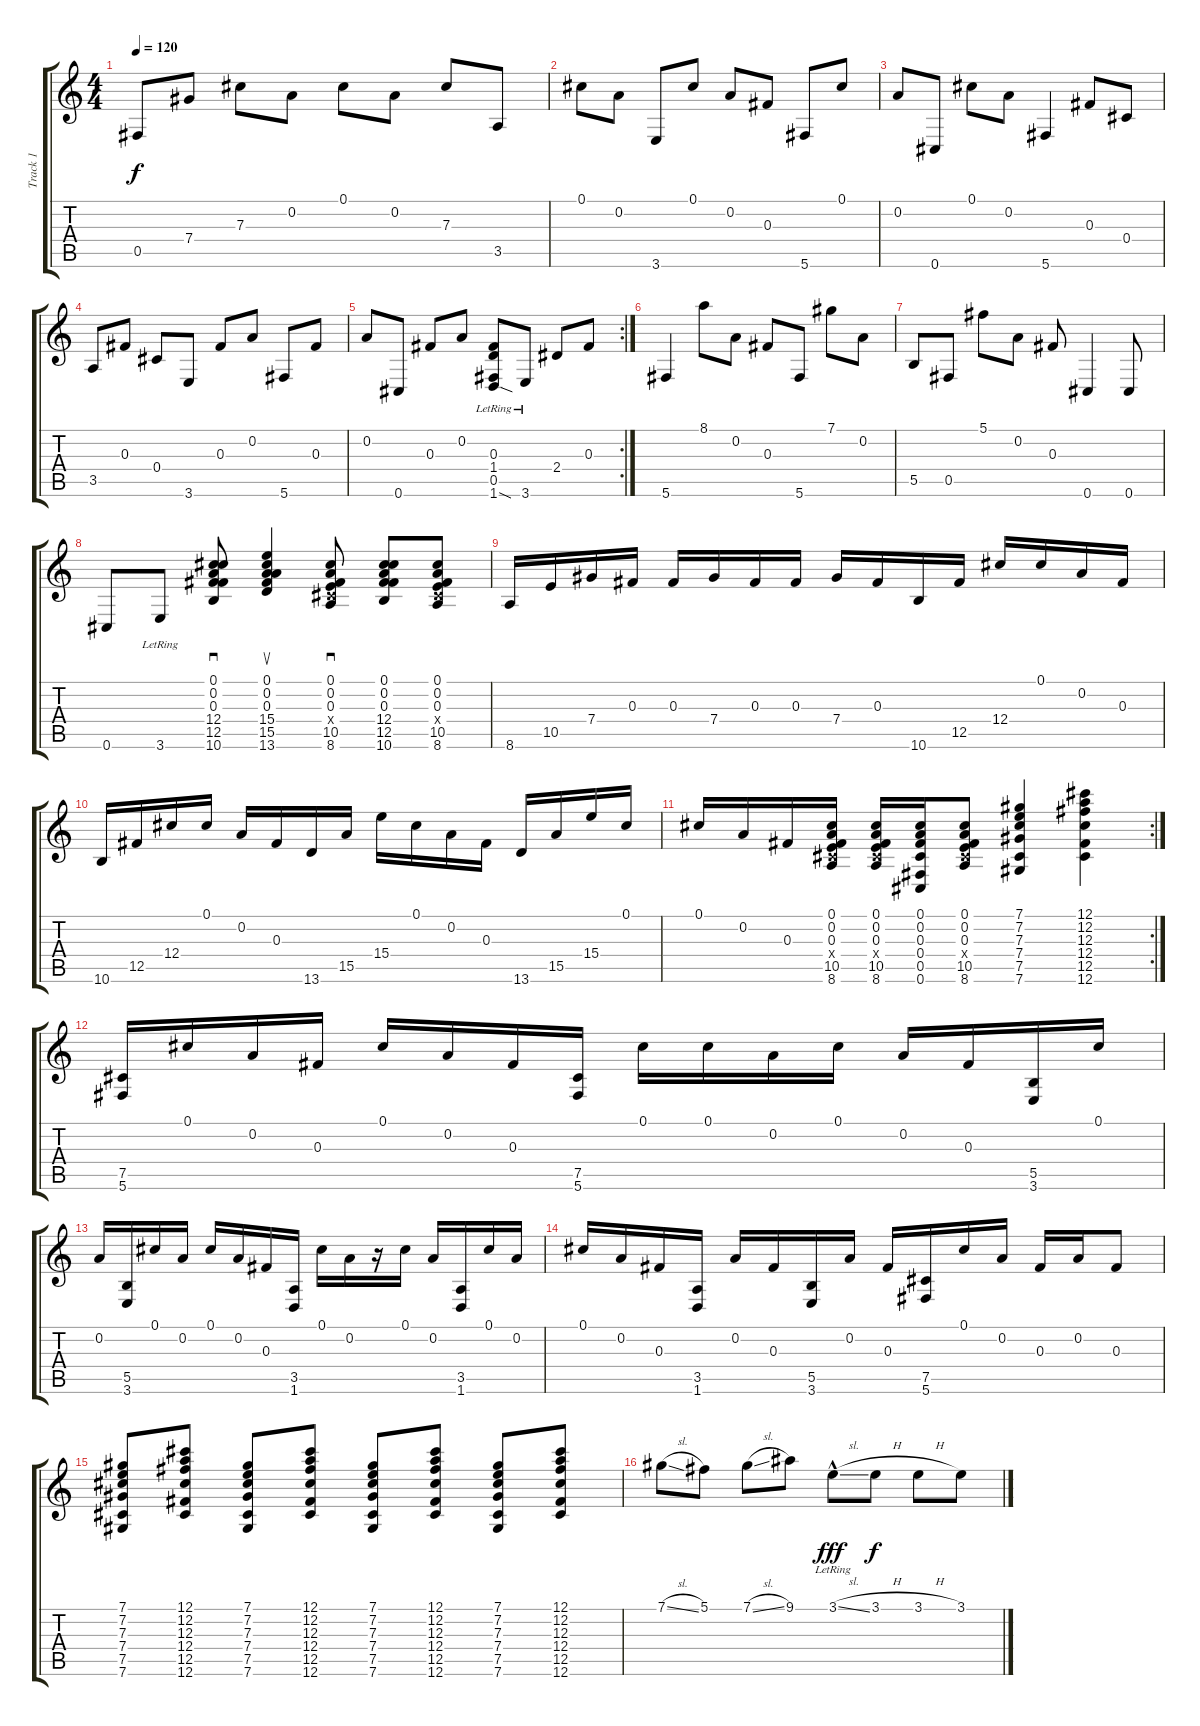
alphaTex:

\track ("Track 1" "Track 1") {instrument acousticguitarsteel}
\staff {score tabs}
\tuning (Db4 A3 Gb3 Db3 Gb2 Db2) {hide}
\ts (4 4)
\tempo 120
\clef g2
\ks c
0.5.8{dy f} 7.4.8 7.3.8 0.2.8 0.1.8 0.2.8 7.3.8 3.5.8 |
0.1.8 0.2.8 3.6.8 0.1.8 0.2.8 0.3.8 5.6.8 0.1.8 |
0.2.8 0.6.8 0.1.8 0.2.8 5.6.4 0.3.8 0.4.8 |
3.5.8 0.3.8 0.4.8 3.6.8 0.3.8 0.2.8 5.6.8 0.3.8 |
\rc 2
0.2.8 0.6.8 0.3.8 0.2.8 (0.3{lr} 1.4{lr} 0.5{lr} 1.6{sod lr}).8 3.6{lr}.8 2.4.8 0.3.8 |
5.6.4 8.1.8 0.2.8 0.3.8 5.6.8 7.1.8 0.2.8 |
5.5.8 0.5.8 5.1.8 0.2.8 0.3.8 0.6.4 0.6.8 |
0.6.8 3.6{lr}.8 (0.1 0.2 0.3 12.4 12.5 10.6).8{sd} (0.1 0.2 0.3 15.4 15.5 13.6).4{su} (0.1 0.2 0.3 0.4{x} 10.5 8.6).8{sd} (0.1 0.2 0.3 12.4 12.5 10.6).8 (0.1 0.2 0.3 0.4{x} 10.5 8.6).8 |
8.6.16 10.5.16 7.4.16 0.3.16 0.3.16 7.4.16 0.3.16 0.3.16 7.4.16 0.3.16 10.6.16 12.5.16 12.4.16 0.1.16 0.2.16 0.3.16 |
10.6.16 12.5.16 12.4.16 0.1.16 0.2.16 0.3.16 13.6.16 15.5.16 15.4.16 0.1.16 0.2.16 0.3.16 13.6.16 15.5.16 15.4.16 0.1.16 |
\rc 2
0.1.16 0.2.16 0.3.16 (0.1 0.2 0.3 0.4{x} 10.5 8.6).16 (0.1 0.2 0.3 0.4{x} 10.5 8.6).16 (0.1 0.2 0.3 0.4 0.5 0.6).16 (0.1 0.2 0.3 0.4{x} 10.5 8.6).8 (7.1 7.2 7.3 7.4 7.5 7.6).4 (12.1 12.2 12.3 12.4 12.5 12.6).4 |
(7.5 5.6).16 0.1.16 0.2.16 0.3.16 0.1.16 0.2.16 0.3.16 (7.5 5.6).16 0.1.16 0.1.16 0.2.16 0.1.16 0.2.16 0.3.16 (5.5 3.6).16 0.1.16 |
0.2.16 (5.5 3.6).16 0.1.16 0.2.16 0.1.16 0.2.16 0.3.16 (3.5 1.6).16 0.1.16 0.2.16 r.16 0.1.16 0.2.16 (3.5 1.6).16 0.1.16 0.2.16 |
0.1.16 0.2.16 0.3.16 (3.5 1.6).16 0.2.16 0.3.16 (5.5 3.6).16 0.2.16 0.3.16 (7.5 5.6).16 0.1.16 0.2.16 0.3.16 0.2.16 0.3.8 |
(7.1 7.2 7.3 7.4 7.5 7.6).8 (12.1 12.2 12.3 12.4 12.5 12.6).8 (7.1 7.2 7.3 7.4 7.5 7.6).8 (12.1 12.2 12.3 12.4 12.5 12.6).8 (7.1 7.2 7.3 7.4 7.5 7.6).8 (12.1 12.2 12.3 12.4 12.5 12.6).8 (7.1 7.2 7.3 7.4 7.5 7.6).8 (12.1 12.2 12.3 12.4 12.5 12.6).8 |
7.1{sl}.8 5.1.8 7.1{sl}.8 9.1.8 3.1{sl hac lr}.8{dy fff} 3.1{h}.8{dy f} 3.1{h}.8 3.1.8
